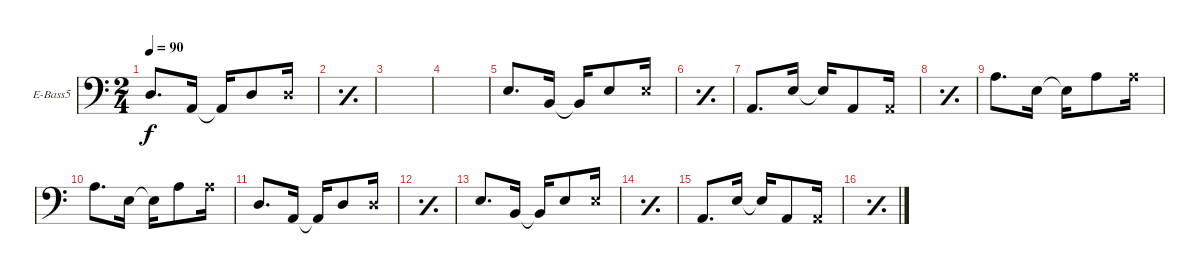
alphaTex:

\defaultSystemsLayout 4
\bracketExtendMode groupsimilarinstruments
\firstSystemTrackNameOrientation horizontal
\otherSystemsTrackNameOrientation horizontal
\track ("Baixo" "E-Bass5") {instrument electricbassfinger}
\staff {score}
\tuning (G2 D2 A1 E1 B0)
\ts (2 4)
\tempo 90
\clef f4
\scale
0.973518
\ks aminor
0.2.8{d dy f} 0.3.16 0.3{t}.16 0.2.8 0.2{x}.16 |
\simile simple
\scale
0.973518 |
\scale
0.973518 |
\scale
1.10593 |
\simile none
\scale
0.973518 2.2.8{d} 2.3.16 2.3{t}.16 2.2.8 2.2{x}.16 |
\simile simple
\scale
0.973518 |
\simile none
\scale
0.973518 0.3.8{d} 2.2.16 2.2{t}.16 0.3.8 0.3{x}.16 |
\simile simple
\scale
0.973518 |
\simile none
\scale
1.10593 2.1.8{d} 2.2.16 2.2{t}.16 2.1.8 2.1{x}.16 |
\scale
0.973518 2.1.8{d} 2.2.16 2.2{t}.16 2.1.8 2.1{x}.16 |
\scale
0.973518 0.2.8{d} 0.3.16 0.3{t}.16 0.2.8 0.2{x}.16 |
\simile simple
\scale
0.973518 |
\simile none
\scale
0.973518 2.2.8{d} 2.3.16 2.3{t}.16 2.2.8 2.2{x}.16 |
\simile simple
\scale
1.10593 |
\simile none
\scale
0.973518 0.3.8{d} 2.2.16 2.2{t}.16 0.3.8 0.3{x}.16 |
\simile simple
\scale
0.973518
